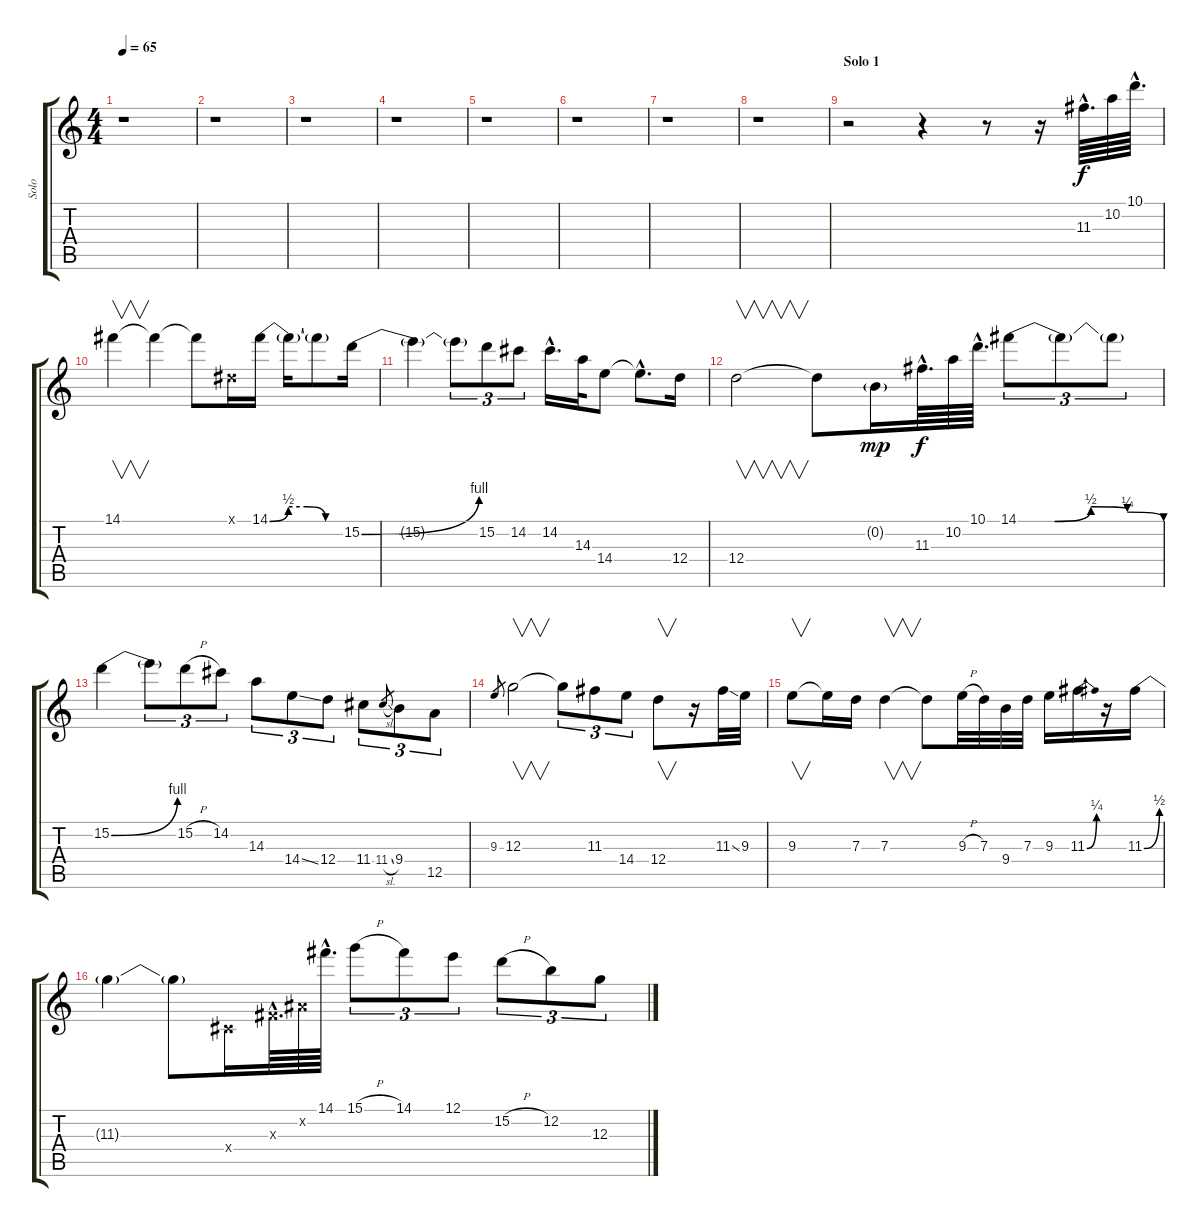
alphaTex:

\track ("Solo" "Solo") {instrument distortionguitar}
\staff {score tabs}
\tuning (E4 B3 G3 D3 A2 E2) {hide}
\ts (4 4)
\tempo 65
\clef g2
\ks c
r.1{dy f} |
r.1 |
r.1 |
r.1 |
r.1 |
r.1 |
r.1 |
r.1 |
\section ("" "Solo 1")
r.2 r.4 r.8 r.16 11.3{hac}.64{d} 10.2.64 10.1{hac}.64{d} |
14.1.4{v} 14.1{t}.4 14.1{t}.8 -1.1{x}.16 14.1{be (custom 0 0 15 2 30 2 45 0 60 0)}.16 14.1{t}.16 14.1{t}.8 15.2{be (bend 0 0 60 4)}.16 |
15.2{t}.4 15.2{t}.8{tu (3 2)} 15.2.8{tu (3 2)} 14.2.8{tu (3 2)} 14.2{hac}.16{d} 14.3.32 14.4.8 14.4{hac t}.8{d} 12.4.16 |
12.4.2{v} 12.4{t}.8 0.2{g}.16{dy mp} 11.3{hac}.64{d dy f} 10.2.64 10.1{hac}.64{d} 14.1{be (custom 0 0 15 0 30 2 45 1 60 0)}.8{tu (3 2)} 14.1{t}.8{tu (3 2)} 14.1{t}.8{tu (3 2)} |
15.2{be (bend 0 0 60 4)}.4 15.2{t}.8{tu (3 2)} 15.2{h}.8{tu (3 2)} 14.2.8{tu (3 2)} 14.3.8{tu (3 2)} 14.4{ss}.8{tu (3 2)} 12.4.8{tu (3 2)} 11.4.8{tu (3 2)} 11.4{sl}.8{gr} 9.4.8{tu (3 2)} 12.5.8{tu (3 2)} |
9.3.8{gr} 12.3.2{v} 12.3{t}.8{tu (3 2)} 11.3.8{tu (3 2)} 14.4.8{tu (3 2)} 12.4.8{v} r.16 11.3{ss}.32 9.3.32 |
9.3.8{v} 9.3{t}.16 7.3.16 7.3.4{v} 7.3{t}.8 9.3{h}.32 7.3.32 9.4.32 7.3.32 9.3.16 11.3{be (bend 0 0 60 1)}.16 r.16 11.3{be (bend 0 0 60 2)}.16 |
11.3{t}.4 11.3{t}.8 -1.4{x}.16 -1.3{hac x}.64{d} -1.2{x}.64 14.1{hac}.64{d} 15.1{h}.8{tu (3 2)} 14.1.8{tu (3 2)} 12.1.8{tu (3 2)} 15.2{h}.8{tu (3 2)} 12.2.8{tu (3 2)} 12.3.8{tu (3 2)}
